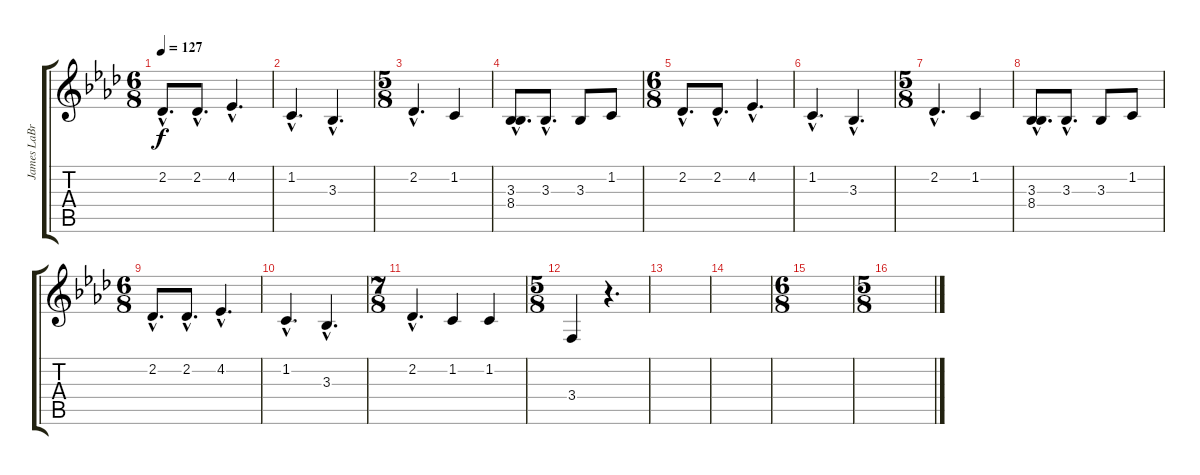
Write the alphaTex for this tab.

\track ("James LaBrie / Mike Portnoy - Vocals" "James LaBr") {instrument choiraahs}
\staff {score tabs}
\tuning (E4 B3 G3 D3 A2 E2) {hide}
\ts (6 8)
\tempo 127
\clef g2
\ks ab
2.2{hac}.8{d dy f} 2.2{hac}.8{d} 4.2{hac}.4{d} |
1.2{hac}.4{d} 3.3{hac}.4{d} |
\ts (5 8)
2.2{hac}.4{d} 1.2.4 |
(3.3{hac} 8.4{hac}).8{d} 3.3{hac}.8{d} 3.3.8 1.2.8 |
\ts (6 8)
2.2{hac}.8{d} 2.2{hac}.8{d} 4.2{hac}.4{d} |
1.2{hac}.4{d} 3.3{hac}.4{d} |
\ts (5 8)
2.2{hac}.4{d} 1.2.4 |
(3.3{hac} 8.4{hac}).8{d} 3.3{hac}.8{d} 3.3.8 1.2.8 |
\ts (6 8)
2.2{hac}.8{d} 2.2{hac}.8{d} 4.2{hac}.4{d} |
1.2{hac}.4{d} 3.3{hac}.4{d} |
\ts (7 8)
2.2{hac}.4{d} 1.2.4 1.2.4 |
\ts (5 8)
3.4.4 r.4{d} |
|
|
\ts (6 8)
|
\ts (5 8)
